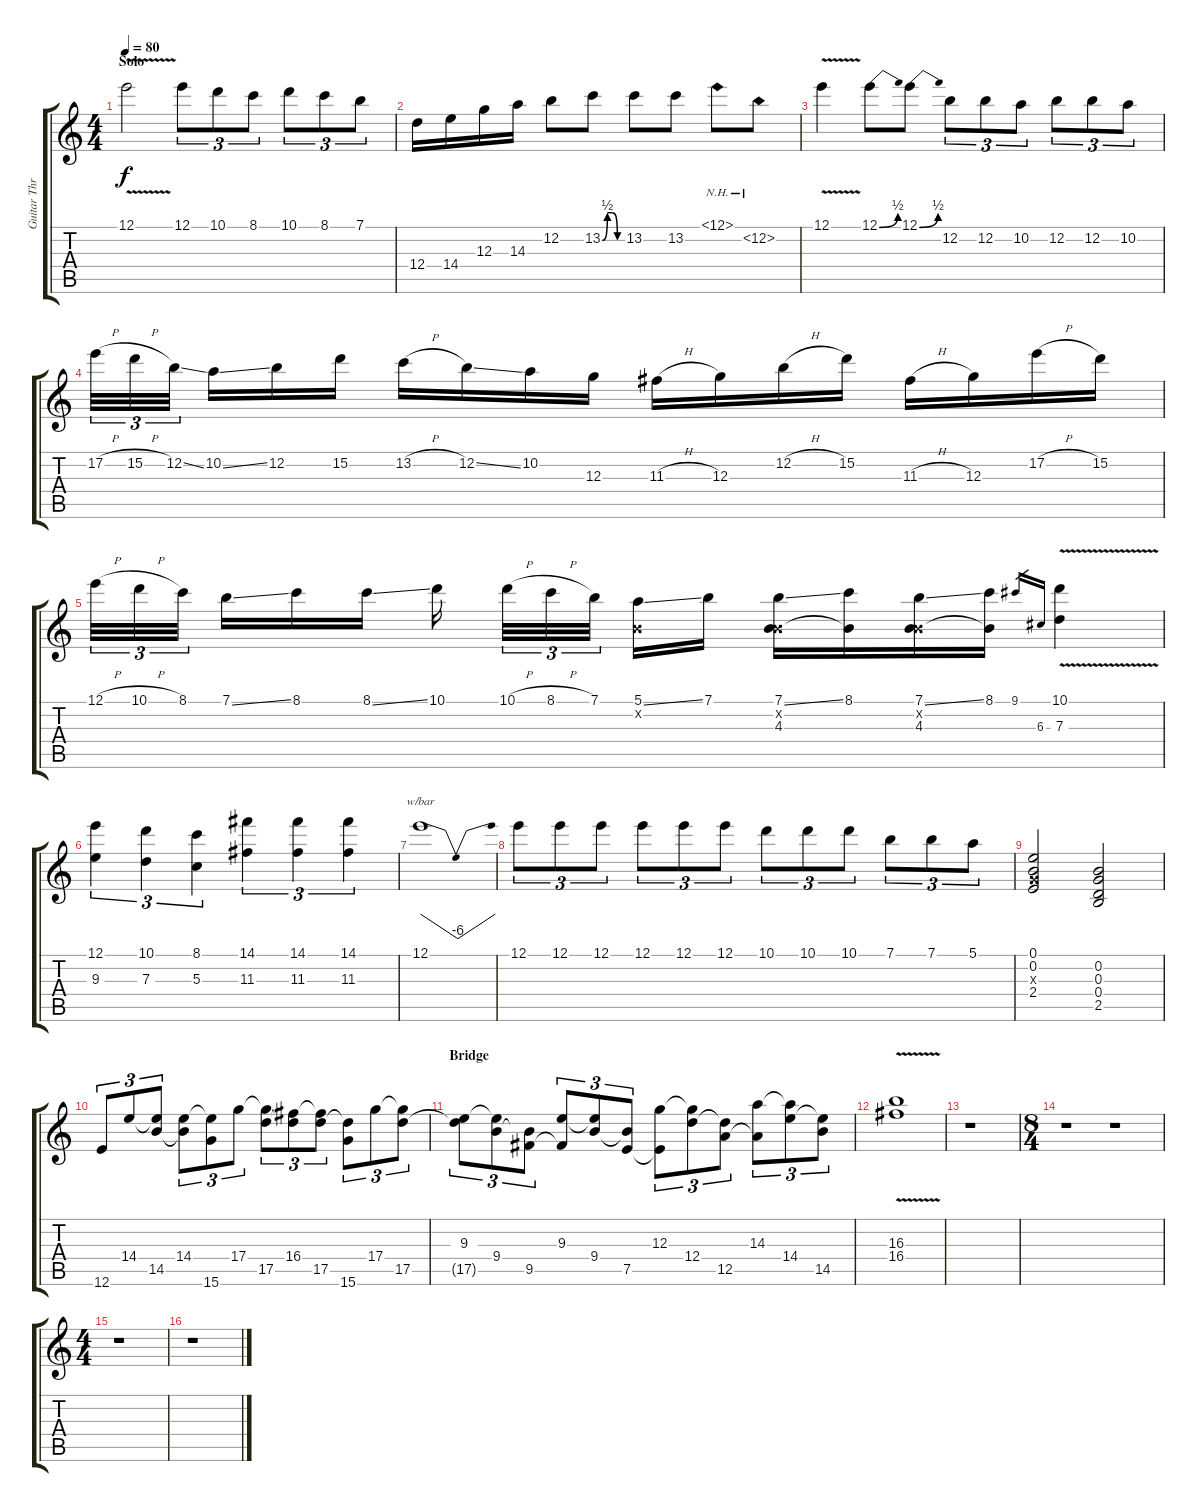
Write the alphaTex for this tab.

\track ("Guitar Three" "Guitar Thr") {instrument distortionguitar}
\staff {score tabs}
\tuning (E4 B3 G3 D3 A2 E2) {hide}
\ts (4 4)
\section ("" "Solo")
\tempo 80
\clef g2
\ks c
12.1{v}.2{dy f volume 16 instrument overdrivenguitar} 12.1.8{tu (3 2)} 10.1.8{tu (3 2)} 8.1.8{tu (3 2)} 10.1.8{tu (3 2)} 8.1.8{tu (3 2)} 7.1.8{tu (3 2)} |
12.4.16 14.4.16 12.3.16 14.3.16 12.2.8 13.2{be (custom 0 0 15 2 30 2 45 0 60 0)}.8 13.2.8 13.2.8 12.1{nh}.8 12.2{nh}.8 |
12.1{v}.4 12.1{be (bend 0 0 60 2)}.8 12.1{be (bend 0 0 60 2)}.8 12.2.8{tu (3 2)} 12.2.8{tu (3 2)} 10.2.8{tu (3 2)} 12.2.8{tu (3 2)} 12.2.8{tu (3 2)} 10.2.8{tu (3 2)} |
17.2{h}.32{tu (3 2)} 15.2{h}.32{tu (3 2)} 12.2{ss}.32{tu (3 2)} 10.2{ss}.16 12.2.16 15.2.16 13.2{h}.16 12.2{ss}.16 10.2.16 12.3.16 11.3{h}.16 12.3.16 12.2{h}.16 15.2.16 11.3{h}.16 12.3.16 17.2{h}.16 15.2.16 |
12.1{h}.32{tu (3 2)} 10.1{h}.32{tu (3 2)} 8.1.32{tu (3 2)} 7.1{ss}.16 8.1.16 8.1{ss}.16 10.1.16 10.1{h}.32{tu (3 2)} 8.1{h}.32{tu (3 2)} 7.1.32{tu (3 2)} (5.1{ss} 0.2{x}).16 7.1.16 (7.1{ss} 0.2{x} 4.3).16 (8.1 4.3{t}).16 (7.1{ss} 0.2{x} 4.3).16 (8.1 4.3{t}).16 9.1.16{gr} 6.3.16{gr} (10.1{v} 7.3{v}).4 |
(12.1 9.3).4{tu (3 2)} (10.1 7.3).4{tu (3 2)} (8.1 5.3).4{tu (3 2)} (14.1 11.3).4{tu (3 2)} (14.1 11.3).4{tu (3 2)} (14.1 11.3).4{tu (3 2)} |
12.1.1{tbe (dip default 0 0 30 -24 60 0)} |
12.1.8{tu (3 2)} 12.1.8{tu (3 2)} 12.1.8{tu (3 2)} 12.1.8{tu (3 2)} 12.1.8{tu (3 2)} 12.1.8{tu (3 2)} 10.1.8{tu (3 2)} 10.1.8{tu (3 2)} 10.1.8{tu (3 2)} 7.1.8{tu (3 2)} 7.1.8{tu (3 2)} 5.1.8{tu (3 2)} |
(0.1 0.2 0.3{x} 2.4).2 (0.2 0.3 0.4 2.5).2 |
12.6.8{tu (3 2)} 14.4.8{tu (3 2)} (14.4{t} 14.5).8{tu (3 2)} (14.4 14.5{t}).8{tu (3 2)} (14.4{t} 15.6).8{tu (3 2)} 17.4.8{tu (3 2)} (17.4{t} 17.5).8{tu (3 2)} (16.4 17.5{t}).8{tu (3 2)} (16.4{t} 17.5).8{tu (3 2)} (17.5{t} 15.6).8{tu (3 2)} 17.4.8{tu (3 2)} (17.4{t} 17.5).8{tu (3 2)} |
\section ("" "Bridge")
(9.3 17.5{t}).8{tu (3 2)} (9.3{t} 9.4).8{tu (3 2)} (9.4{t} 9.5).8{tu (3 2)} (9.3 9.5{t}).8{tu (3 2)} (9.3{t} 9.4).8{tu (3 2)} (9.4{t} 7.5).8{tu (3 2)} (12.3 7.5{t}).8{tu (3 2)} (12.3{t} 12.4).8{tu (3 2)} (12.4{t} 12.5).8{tu (3 2)} (14.3 12.5{t}).8{tu (3 2)} (14.3{t} 14.4).8{tu (3 2)} (14.4{t} 14.5).8{tu (3 2)} |
(16.3{v} 16.4{v}).1 |
r.1{volume 11} |
\ts (8 4)
r.1 r.1 |
\ts (4 4)
r.1 |
r.1
